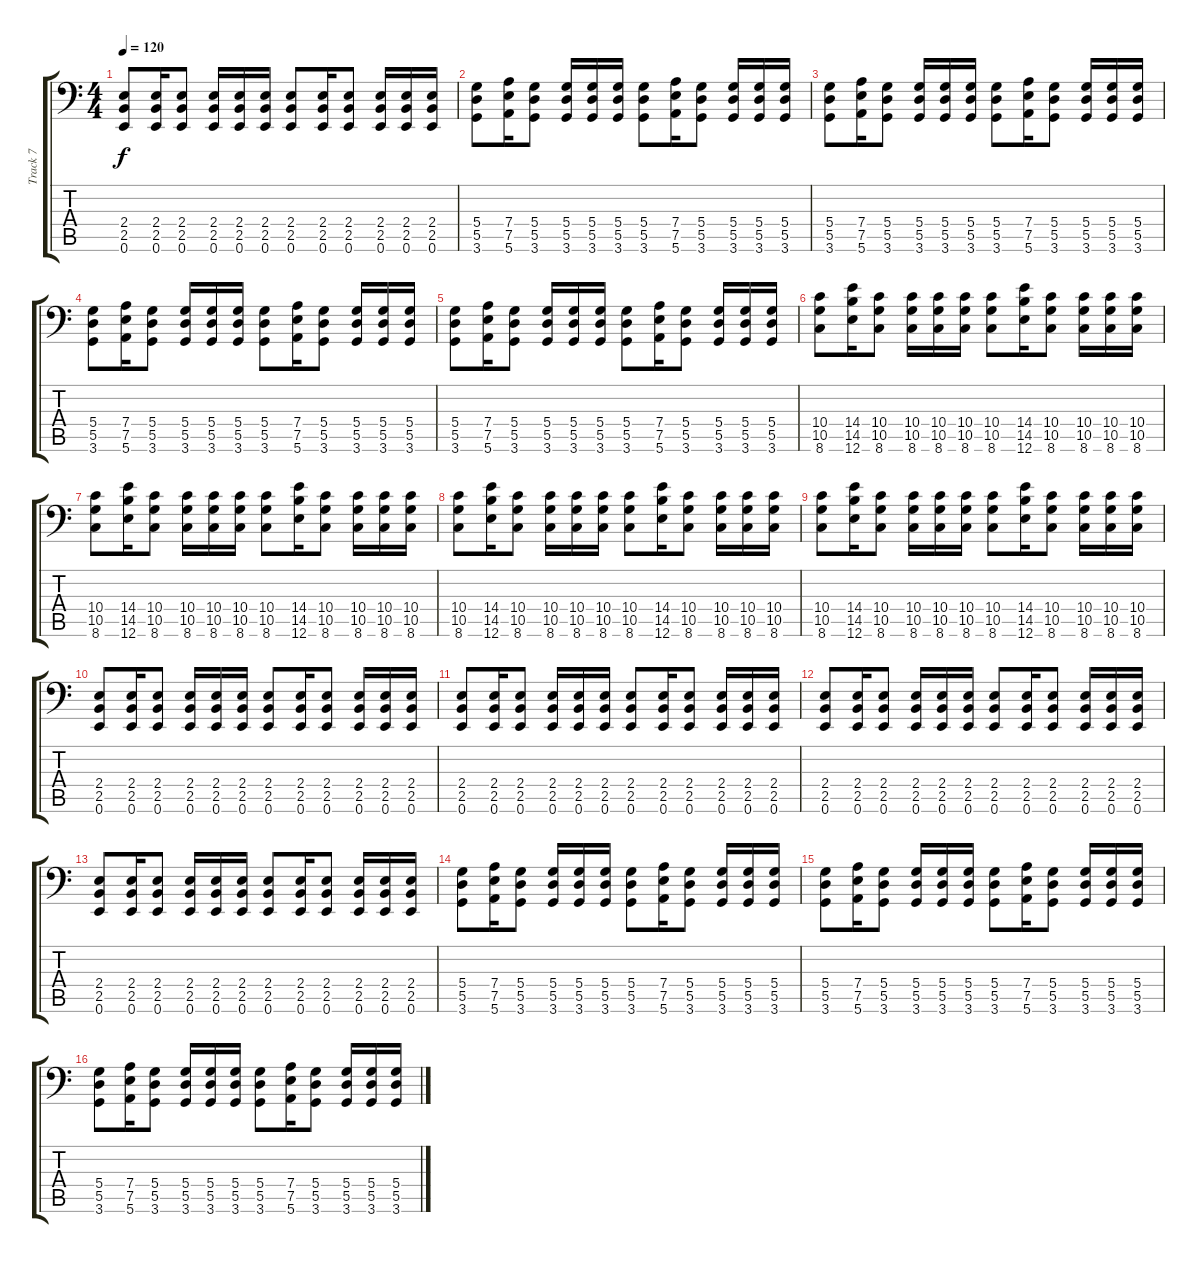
\track ("Track 7" "Track 7") {instrument distortionguitar}
\staff {score tabs}
\tuning (E3 B2 G2 D2 A1 E1) {hide}
\ts (4 4)
\tempo 120
\clef f4
\ks c
(2.4 2.5 0.6).8{dy f} (2.4 2.5 0.6).16 (2.4 2.5 0.6).8 (2.4 2.5 0.6).16 (2.4 2.5 0.6).16 (2.4 2.5 0.6).16 (2.4 2.5 0.6).8 (2.4 2.5 0.6).16 (2.4 2.5 0.6).8 (2.4 2.5 0.6).16 (2.4 2.5 0.6).16 (2.4 2.5 0.6).16 |
(5.4 5.5 3.6).8 (7.4 7.5 5.6).16 (5.4 5.5 3.6).8 (5.4 5.5 3.6).16 (5.4 5.5 3.6).16 (5.4 5.5 3.6).16 (5.4 5.5 3.6).8 (7.4 7.5 5.6).16 (5.4 5.5 3.6).8 (5.4 5.5 3.6).16 (5.4 5.5 3.6).16 (5.4 5.5 3.6).16 |
(5.4 5.5 3.6).8 (7.4 7.5 5.6).16 (5.4 5.5 3.6).8 (5.4 5.5 3.6).16 (5.4 5.5 3.6).16 (5.4 5.5 3.6).16 (5.4 5.5 3.6).8 (7.4 7.5 5.6).16 (5.4 5.5 3.6).8 (5.4 5.5 3.6).16 (5.4 5.5 3.6).16 (5.4 5.5 3.6).16 |
(5.4 5.5 3.6).8 (7.4 7.5 5.6).16 (5.4 5.5 3.6).8 (5.4 5.5 3.6).16 (5.4 5.5 3.6).16 (5.4 5.5 3.6).16 (5.4 5.5 3.6).8 (7.4 7.5 5.6).16 (5.4 5.5 3.6).8 (5.4 5.5 3.6).16 (5.4 5.5 3.6).16 (5.4 5.5 3.6).16 |
(5.4 5.5 3.6).8 (7.4 7.5 5.6).16 (5.4 5.5 3.6).8 (5.4 5.5 3.6).16 (5.4 5.5 3.6).16 (5.4 5.5 3.6).16 (5.4 5.5 3.6).8 (7.4 7.5 5.6).16 (5.4 5.5 3.6).8 (5.4 5.5 3.6).16 (5.4 5.5 3.6).16 (5.4 5.5 3.6).16 |
(10.4 10.5 8.6).8 (14.4 14.5 12.6).16 (10.4 10.5 8.6).8 (10.4 10.5 8.6).16 (10.4 10.5 8.6).16 (10.4 10.5 8.6).16 (10.4 10.5 8.6).8 (14.4 14.5 12.6).16 (10.4 10.5 8.6).8 (10.4 10.5 8.6).16 (10.4 10.5 8.6).16 (10.4 10.5 8.6).16 |
(10.4 10.5 8.6).8 (14.4 14.5 12.6).16 (10.4 10.5 8.6).8 (10.4 10.5 8.6).16 (10.4 10.5 8.6).16 (10.4 10.5 8.6).16 (10.4 10.5 8.6).8 (14.4 14.5 12.6).16 (10.4 10.5 8.6).8 (10.4 10.5 8.6).16 (10.4 10.5 8.6).16 (10.4 10.5 8.6).16 |
(10.4 10.5 8.6).8 (14.4 14.5 12.6).16 (10.4 10.5 8.6).8 (10.4 10.5 8.6).16 (10.4 10.5 8.6).16 (10.4 10.5 8.6).16 (10.4 10.5 8.6).8 (14.4 14.5 12.6).16 (10.4 10.5 8.6).8 (10.4 10.5 8.6).16 (10.4 10.5 8.6).16 (10.4 10.5 8.6).16 |
(10.4 10.5 8.6).8 (14.4 14.5 12.6).16 (10.4 10.5 8.6).8 (10.4 10.5 8.6).16 (10.4 10.5 8.6).16 (10.4 10.5 8.6).16 (10.4 10.5 8.6).8 (14.4 14.5 12.6).16 (10.4 10.5 8.6).8 (10.4 10.5 8.6).16 (10.4 10.5 8.6).16 (10.4 10.5 8.6).16 |
(2.4 2.5 0.6).8{volume 11 balance 0} (2.4 2.5 0.6).16 (2.4 2.5 0.6).8 (2.4 2.5 0.6).16 (2.4 2.5 0.6).16 (2.4 2.5 0.6).16 (2.4 2.5 0.6).8 (2.4 2.5 0.6).16 (2.4 2.5 0.6).8 (2.4 2.5 0.6).16 (2.4 2.5 0.6).16 (2.4 2.5 0.6).16 |
(2.4 2.5 0.6).8 (2.4 2.5 0.6).16 (2.4 2.5 0.6).8 (2.4 2.5 0.6).16 (2.4 2.5 0.6).16 (2.4 2.5 0.6).16 (2.4 2.5 0.6).8 (2.4 2.5 0.6).16 (2.4 2.5 0.6).8 (2.4 2.5 0.6).16 (2.4 2.5 0.6).16 (2.4 2.5 0.6).16 |
(2.4 2.5 0.6).8 (2.4 2.5 0.6).16 (2.4 2.5 0.6).8 (2.4 2.5 0.6).16 (2.4 2.5 0.6).16 (2.4 2.5 0.6).16 (2.4 2.5 0.6).8 (2.4 2.5 0.6).16 (2.4 2.5 0.6).8 (2.4 2.5 0.6).16 (2.4 2.5 0.6).16 (2.4 2.5 0.6).16 |
(2.4 2.5 0.6).8 (2.4 2.5 0.6).16 (2.4 2.5 0.6).8 (2.4 2.5 0.6).16 (2.4 2.5 0.6).16 (2.4 2.5 0.6).16 (2.4 2.5 0.6).8 (2.4 2.5 0.6).16 (2.4 2.5 0.6).8 (2.4 2.5 0.6).16 (2.4 2.5 0.6).16 (2.4 2.5 0.6).16 |
(5.4 5.5 3.6).8 (7.4 7.5 5.6).16 (5.4 5.5 3.6).8 (5.4 5.5 3.6).16 (5.4 5.5 3.6).16 (5.4 5.5 3.6).16 (5.4 5.5 3.6).8 (7.4 7.5 5.6).16 (5.4 5.5 3.6).8 (5.4 5.5 3.6).16 (5.4 5.5 3.6).16 (5.4 5.5 3.6).16 |
(5.4 5.5 3.6).8 (7.4 7.5 5.6).16 (5.4 5.5 3.6).8 (5.4 5.5 3.6).16 (5.4 5.5 3.6).16 (5.4 5.5 3.6).16 (5.4 5.5 3.6).8 (7.4 7.5 5.6).16 (5.4 5.5 3.6).8 (5.4 5.5 3.6).16 (5.4 5.5 3.6).16 (5.4 5.5 3.6).16 |
(5.4 5.5 3.6).8 (7.4 7.5 5.6).16 (5.4 5.5 3.6).8 (5.4 5.5 3.6).16 (5.4 5.5 3.6).16 (5.4 5.5 3.6).16 (5.4 5.5 3.6).8 (7.4 7.5 5.6).16 (5.4 5.5 3.6).8 (5.4 5.5 3.6).16 (5.4 5.5 3.6).16 (5.4 5.5 3.6).16
